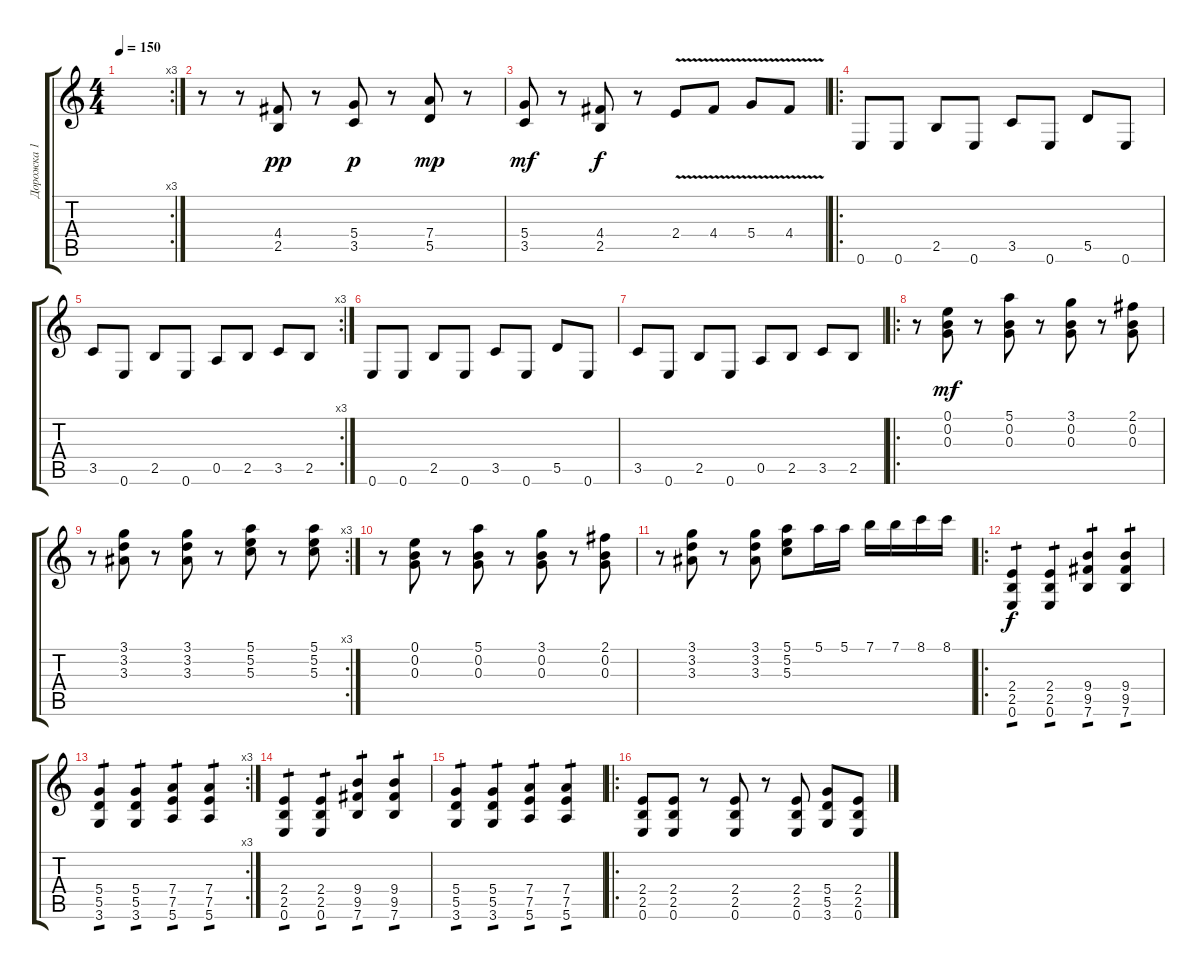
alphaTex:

\track ("Дорожка 1" "Дорожка 1") {instrument overdrivenguitar}
\staff {score tabs}
\tuning (E4 B3 G3 D3 A2 E2) {hide}
\rc 3
\ts (4 4)
\tempo 150
\clef g2
\ks c
|
r.8{instrument overdrivenguitar} r.8 (4.4 2.5).8{dy pp} r.8 (5.4 3.5).8{dy p} r.8 (7.4 5.5).8{dy mp} r.8 |
(5.4 3.5).8{dy mf} r.8 (4.4 2.5).8{dy f} r.8 2.4{v}.8 4.4{v}.8 5.4{v}.8 4.4{v}.8 |
\ro
0.6.8 0.6.8 2.5.8 0.6.8 3.5.8 0.6.8 5.5.8 0.6.8 |
\rc 3
3.5.8 0.6.8 2.5.8 0.6.8 0.5.8 2.5.8 3.5.8 2.5.8 |
0.6.8 0.6.8 2.5.8 0.6.8 3.5.8 0.6.8 5.5.8 0.6.8 |
3.5.8 0.6.8 2.5.8 0.6.8 0.5.8 2.5.8 3.5.8 2.5.8 |
\ro
r.8 (0.1 0.2 0.3).8{dy mf} r.8 (5.1 0.2 0.3).8 r.8 (3.1 0.2 0.3).8 r.8 (2.1 0.2 0.3).8 |
\rc 3
r.8 (3.1 3.2 3.3).8 r.8 (3.1 3.2 3.3).8 r.8 (5.1 5.2 5.3).8 r.8 (5.1 5.2 5.3).8 |
r.8 (0.1 0.2 0.3).8 r.8 (5.1 0.2 0.3).8 r.8 (3.1 0.2 0.3).8 r.8 (2.1 0.2 0.3).8 |
r.8 (3.1 3.2 3.3).8 r.8 (3.1 3.2 3.3).8 (5.1 5.2 5.3).8 5.1.16 5.1.16 7.1.16 7.1.16 8.1.16 8.1.16 |
\ro
(2.4 2.5 0.6).4{tp 1 dy f instrument overdrivenguitar} (2.4 2.5 0.6).4{tp 1} (9.4 9.5 7.6).4{tp 1} (9.4 9.5 7.6).4{tp 1} |
\rc 3
(5.4 5.5 3.6).4{tp 1} (5.4 5.5 3.6).4{tp 1} (7.4 7.5 5.6).4{tp 1} (7.4 7.5 5.6).4{tp 1} |
(2.4 2.5 0.6).4{tp 1} (2.4 2.5 0.6).4{tp 1} (9.4 9.5 7.6).4{tp 1} (9.4 9.5 7.6).4{tp 1} |
(5.4 5.5 3.6).4{tp 1} (5.4 5.5 3.6).4{tp 1} (7.4 7.5 5.6).4{tp 1} (7.4 7.5 5.6).4{tp 1} |
\ro
(2.4 2.5 0.6).8 (2.4 2.5 0.6).8 r.8 (2.4 2.5 0.6).8 r.8 (2.4 2.5 0.6).8 (5.4 5.5 3.6).8 (2.4 2.5 0.6).8
